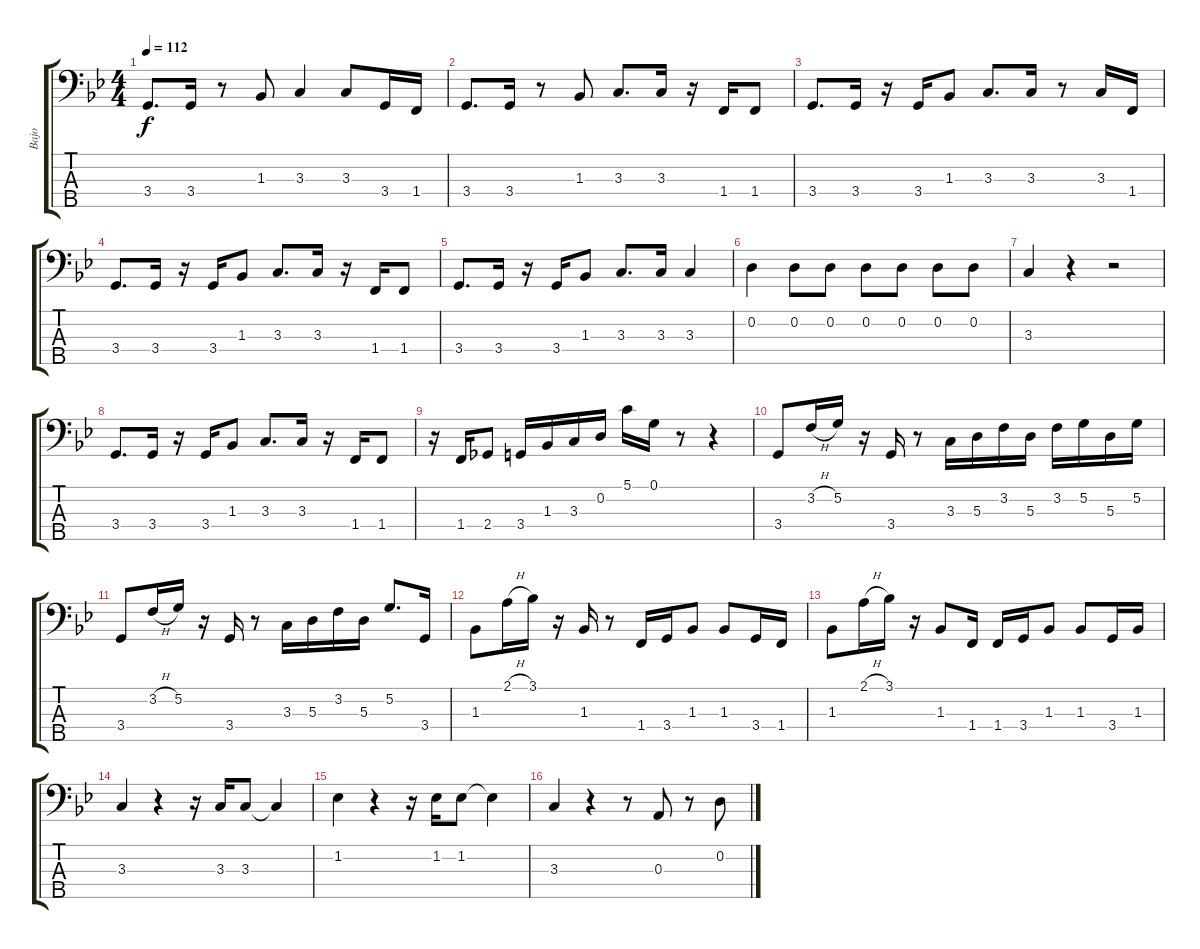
\track ("Bajo" "Bajo") {instrument electricbassfinger}
\staff {score tabs}
\tuning (G2 D2 A1 E1 B0) {hide}
\ts (4 4)
\tempo 112
\clef f4
\ks bb
3.4.8{d dy f} 3.4.16 r.8 1.3.8 3.3.4 3.3.8 3.4.16 1.4.16 |
3.4.8{d} 3.4.16 r.8 1.3.8 3.3.8{d} 3.3.16 r.16 1.4.16 1.4.8 |
3.4.8{d} 3.4.16 r.16 3.4.16 1.3.8 3.3.8{d} 3.3.16 r.8 3.3.16 1.4.16 |
3.4.8{d} 3.4.16 r.16 3.4.16 1.3.8 3.3.8{d} 3.3.16 r.16 1.4.16 1.4.8 |
3.4.8{d} 3.4.16 r.16 3.4.16 1.3.8 3.3.8{d} 3.3.16 3.3.4 |
0.2.4 0.2.8 0.2.8 0.2.8 0.2.8 0.2.8 0.2.8 |
3.3.4 r.4 r.2 |
3.4.8{d} 3.4.16 r.16 3.4.16 1.3.8 3.3.8{d} 3.3.16 r.16 1.4.16 1.4.8 |
r.16 1.4.16 2.4.8 3.4.16 1.3.16 3.3.16 0.2.16 5.1.16 0.1.16 r.8 r.4 |
3.4.8 3.2{h}.16 5.2.16 r.16 3.4.16 r.8 3.3.16 5.3.16 3.2.16 5.3.16 3.2.16 5.2.16 5.3.16 5.2.16 |
3.4.8 3.2{h}.16 5.2.16 r.16 3.4.16 r.8 3.3.16 5.3.16 3.2.16 5.3.16 5.2.8{d} 3.4.16 |
1.3.8 2.1{h}.16 3.1.16 r.16 1.3.16 r.8 1.4.16 3.4.16 1.3.8 1.3.8 3.4.16 1.4.16 |
1.3.8 2.1{h}.16 3.1.16 r.16 1.3.8 1.4.16 1.4.16 3.4.16 1.3.8 1.3.8 3.4.16 1.3.16 |
3.3.4 r.4 r.16 3.3.16 3.3.8 3.3{t}.4 |
1.2.4 r.4 r.16 1.2.16 1.2.8 1.2{t}.4 |
3.3.4 r.4 r.8 0.3.8 r.8 0.2.8
